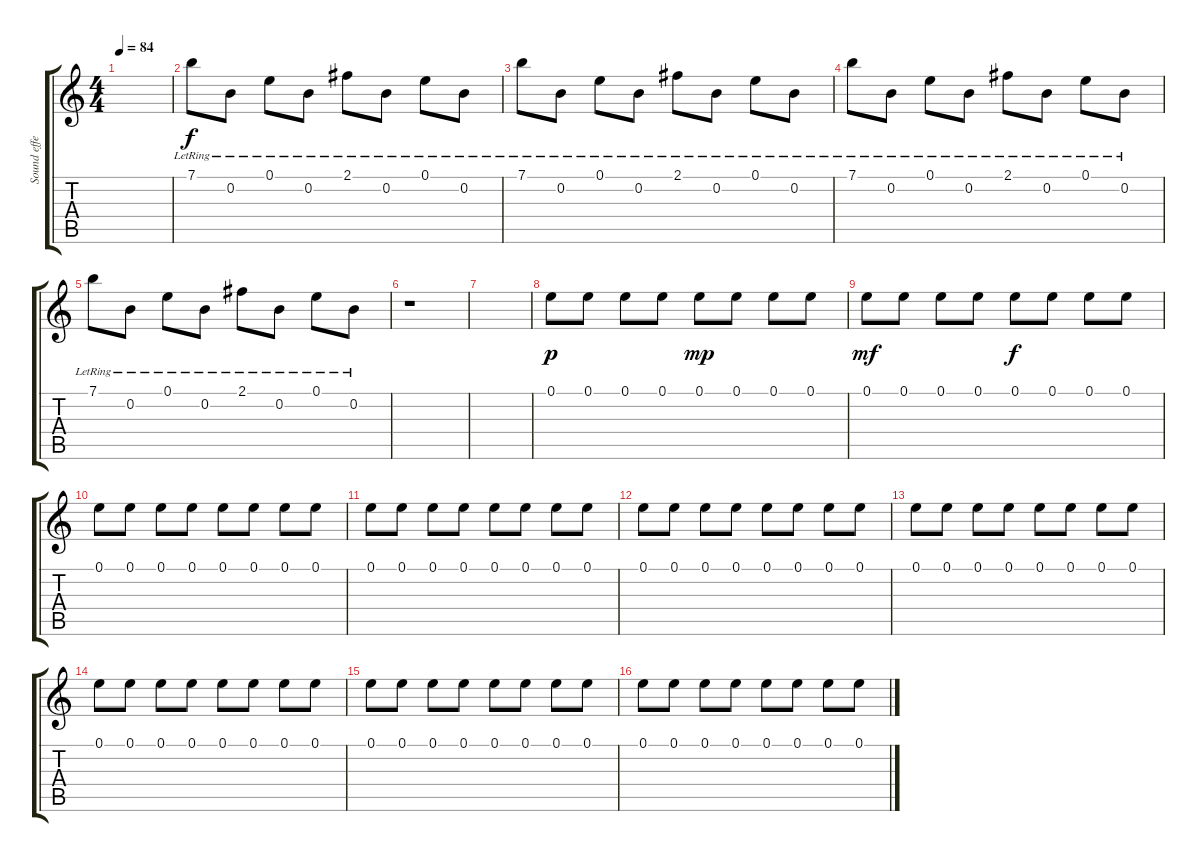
\track ("Sound effect" "Sound effe") {instrument distortionguitar}
\staff {score tabs}
\tuning (E4 B3 G3 D3 A2 E2) {hide}
\ts (4 4)
\tempo 84
\clef g2
\ks c
|
7.1{lr}.8 0.2{lr}.8 0.1{lr}.8 0.2{lr}.8 2.1{lr}.8 0.2{lr}.8 0.1{lr}.8 0.2{lr}.8 |
7.1{lr}.8 0.2{lr}.8 0.1{lr}.8 0.2{lr}.8 2.1{lr}.8 0.2{lr}.8 0.1{lr}.8 0.2{lr}.8 |
7.1{lr}.8 0.2{lr}.8 0.1{lr}.8 0.2{lr}.8 2.1{lr}.8 0.2{lr}.8 0.1{lr}.8 0.2{lr}.8 |
7.1{lr}.8 0.2{lr}.8 0.1{lr}.8 0.2{lr}.8 2.1{lr}.8 0.2{lr}.8 0.1{lr}.8 0.2{lr}.8 |
r.1 |
|
0.1.8{dy p} 0.1.8 0.1.8 0.1.8 0.1.8{dy mp} 0.1.8 0.1.8 0.1.8 |
0.1.8{dy mf} 0.1.8 0.1.8 0.1.8 0.1.8{dy f} 0.1.8 0.1.8 0.1.8 |
0.1.8 0.1.8 0.1.8 0.1.8 0.1.8 0.1.8 0.1.8 0.1.8 |
0.1.8 0.1.8 0.1.8 0.1.8 0.1.8 0.1.8 0.1.8 0.1.8 |
0.1.8 0.1.8 0.1.8 0.1.8 0.1.8 0.1.8 0.1.8 0.1.8 |
0.1.8 0.1.8 0.1.8 0.1.8 0.1.8 0.1.8 0.1.8 0.1.8 |
0.1.8 0.1.8 0.1.8 0.1.8 0.1.8 0.1.8 0.1.8 0.1.8 |
0.1.8 0.1.8 0.1.8 0.1.8 0.1.8 0.1.8 0.1.8 0.1.8 |
0.1.8 0.1.8 0.1.8 0.1.8 0.1.8 0.1.8 0.1.8 0.1.8
